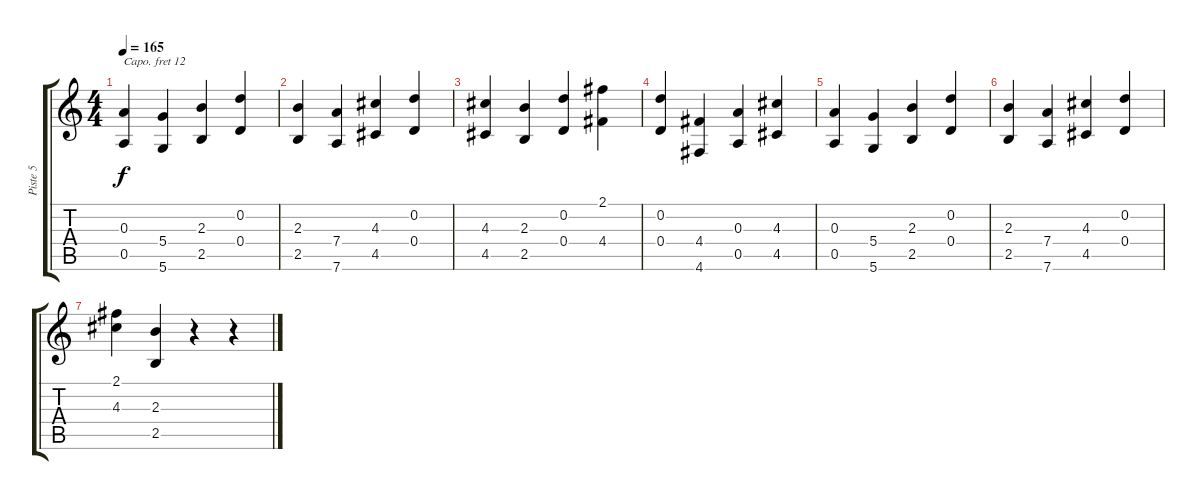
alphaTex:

\track ("Piste 5" "Piste 5") {instrument pizzicatostrings}
\staff {score tabs}
\capo 12
\tuning (E4 D4 A3 D3 A2 D2) {hide}
\ts (4 4)
\tempo 165
\clef g2
\ks c
(0.3 0.5).4{dy f} (5.4 5.6).4 (2.3 2.5).4 (0.2 0.4).4 |
(2.3 2.5).4 (7.4 7.6).4 (4.3 4.5).4 (0.2 0.4).4 |
(4.3 4.5).4 (2.3 2.5).4 (0.2 0.4).4 (2.1 4.4).4 |
(0.2 0.4).4 (4.4 4.6).4 (0.3 0.5).4 (4.3 4.5).4 |
(0.3 0.5).4 (5.4 5.6).4 (2.3 2.5).4 (0.2 0.4).4 |
(2.3 2.5).4 (7.4 7.6).4 (4.3 4.5).4 (0.2 0.4).4 |
(2.1 4.3).4 (2.3 2.5).4 r.4 r.4
